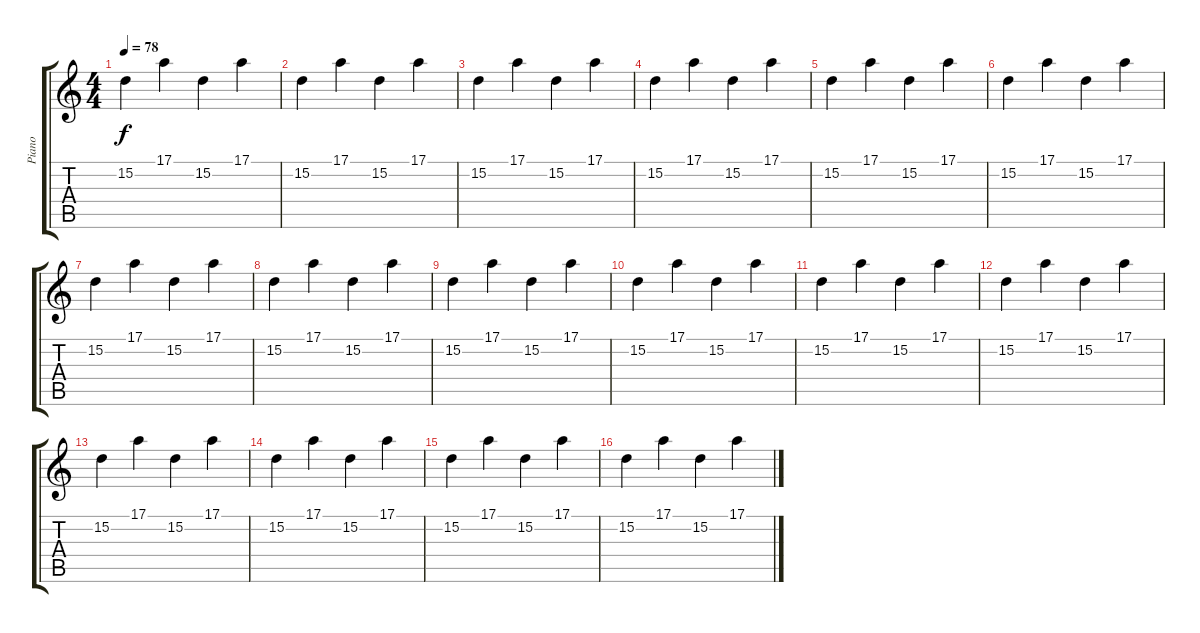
\track ("Piano" "Piano") {instrument acousticgrandpiano}
\staff {score tabs}
\tuning (E4 B3 G3 D3 A2 E2) {hide}
\ts (4 4)
\tempo 78
\clef g2
\ks c
15.2.4{dy f} 17.1.4 15.2.4 17.1.4 |
15.2.4 17.1.4 15.2.4 17.1.4 |
15.2.4 17.1.4 15.2.4 17.1.4 |
15.2.4 17.1.4 15.2.4 17.1.4 |
15.2.4 17.1.4 15.2.4 17.1.4 |
15.2.4 17.1.4 15.2.4 17.1.4 |
15.2.4 17.1.4 15.2.4 17.1.4 |
15.2.4 17.1.4 15.2.4 17.1.4 |
15.2.4 17.1.4 15.2.4 17.1.4 |
15.2.4 17.1.4 15.2.4 17.1.4 |
15.2.4 17.1.4 15.2.4 17.1.4 |
15.2.4 17.1.4 15.2.4 17.1.4 |
15.2.4 17.1.4 15.2.4 17.1.4 |
15.2.4 17.1.4 15.2.4 17.1.4 |
15.2.4 17.1.4 15.2.4 17.1.4 |
15.2.4 17.1.4 15.2.4 17.1.4
